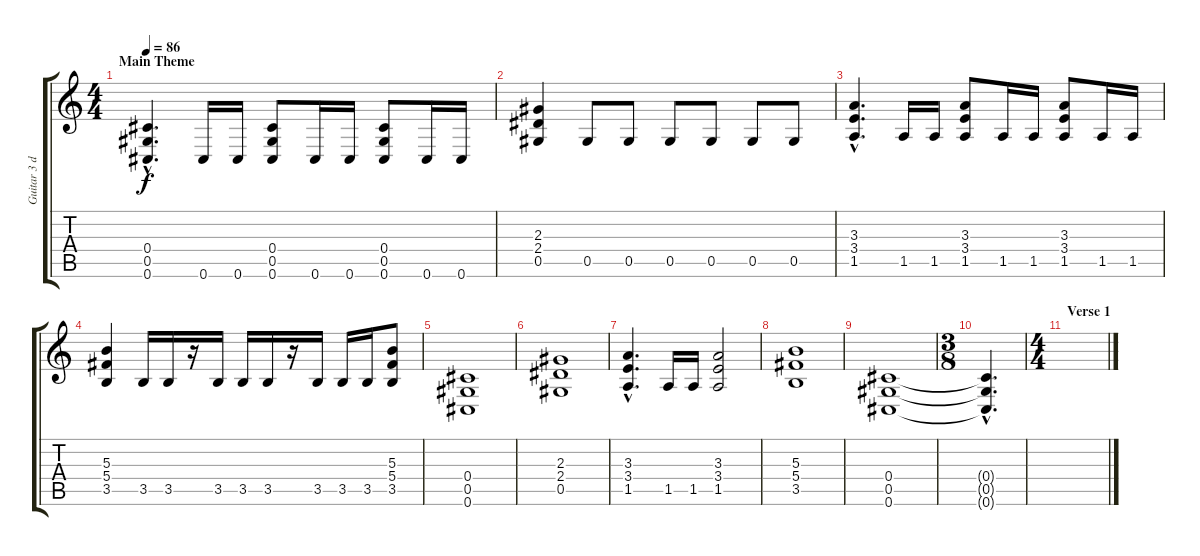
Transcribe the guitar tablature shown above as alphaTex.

\track ("Guitar 3 dist" "Guitar 3 d") {instrument distortionguitar}
\staff {score tabs}
\tuning (Eb4 Bb3 Gb3 Db3 Ab2 Db2) {hide}
\ts (4 4)
\section ("" "Main Theme")
\tempo 86
\clef g2
\ks c
(0.4{hac} 0.5{hac} 0.6{hac}).4{d dy f instrument distortionguitar} 0.6.16 0.6.16 (0.4 0.5 0.6).8 0.6.16 0.6.16 (0.4 0.5 0.6).8 0.6.16 0.6.16 |
(2.3 2.4 0.5).4 0.5.8 0.5.8 0.5.8 0.5.8 0.5.8 0.5.8 |
(3.3{hac} 3.4{hac} 1.5{hac}).4{d} 1.5.16 1.5.16 (3.3 3.4 1.5).8 1.5.16 1.5.16 (3.3 3.4 1.5).8 1.5.16 1.5.16 |
(5.3 5.4 3.5).4 3.5.16 3.5.16 r.16 3.5.16 3.5.16 3.5.16 r.16 3.5.16 3.5.16 3.5.16 (5.3 5.4 3.5).8 |
(0.4 0.5 0.6).1 |
(2.3 2.4 0.5).1 |
(3.3{hac} 3.4{hac} 1.5{hac}).4{d} 1.5.16 1.5.16 (3.3 3.4 1.5).2 |
(5.3 5.4 3.5).1 |
(0.4 0.5 0.6).1 |
\ts (3 8)
(0.4{hac t} 0.5{hac t} 0.6{hac t}).4{d} |
\ts (4 4)
\section ("" "Verse 1")
